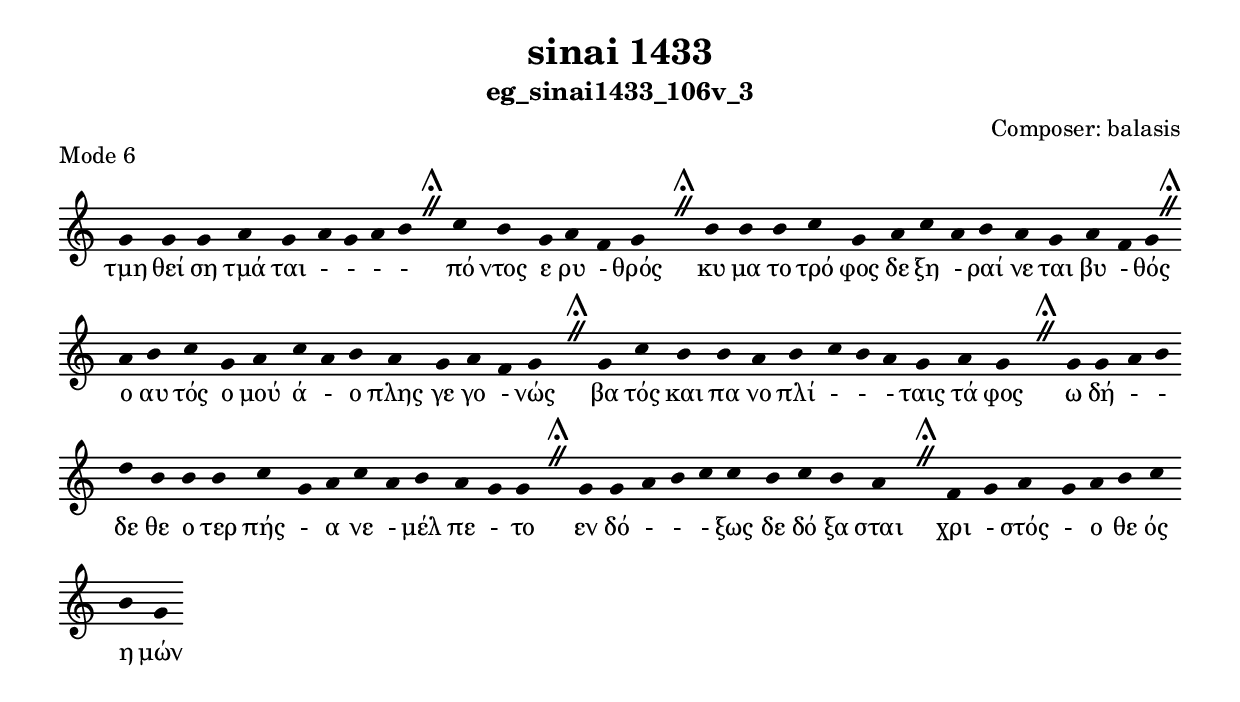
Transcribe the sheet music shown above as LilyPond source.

\include "gregorian.ly"

	\header {
 	  title = "sinai 1433"
	  subtitle = "eg_sinai1433_106v_3"
	  composer = "Composer: balasis"
	  piece = "Mode 6"
	}

	chant = {
	  g'4 g'4 g'4 a'4 g'4 a'4 g'4 a'4 b'4 \divisioMaior
 c''4 b'4 g'4 a'4 f'4 g'4 \divisioMaior
 b'4 b'4 b'4 c''4 g'4 a'4 c''4 a'4 b'4 a'4 g'4 a'4 f'4 g'4 \divisioMaior
 a'4 b'4 c''4 g'4 a'4 c''4 a'4 b'4 a'4 g'4 a'4 f'4 g'4 \divisioMaior
 g'4 c''4 b'4 b'4 a'4 b'4 c''4 b'4 a'4 g'4 a'4 g'4 \divisioMaior
 g'4 g'4 a'4 b'4 d''4 b'4 b'4 b'4 c''4 g'4 a'4 c''4 a'4 b'4 a'4 g'4 g'4 \divisioMaior
 g'4 g'4 a'4 b'4 c''4 c''4 b'4 c''4 b'4 a'4 \divisioMaior
 f'4 g'4 a'4 g'4 a'4 b'4 c''4 b'4 g'4\finalis
	}

	verba = \lyricmode {τμη θεί ση τμά ται -  -  -  - 
πό ντος ε ρυ - θρός 
κυ μα το τρό φος δε ξη - ραί νε ται βυ - θός 
ο αυ τός ο μού ά - ο πλης γε γο - νώς 
βα τός και πα νο πλί -  -  - ταις τά φος 
ω δή -  - δε θε ο τερ πής - α νε - μέλ πε - το 
εν δό -  -  - ξως δε δό ξα σται 
χρι - στός - ο θε ός η μών 
	}


	\score {
	  \new Staff <<
	  \new Voice = "melody" \chant
	  \new Lyrics = "one" \lyricsto melody \verba
	  >>
	  \layout {
	    \context {
	      \Staff
	      \remove "Time_signature_engraver"
	      \remove "Bar_engraver"
	    }
	    \context {
	      \Voice
	      \remove "Stem_engraver"
	    }
	  }
	}